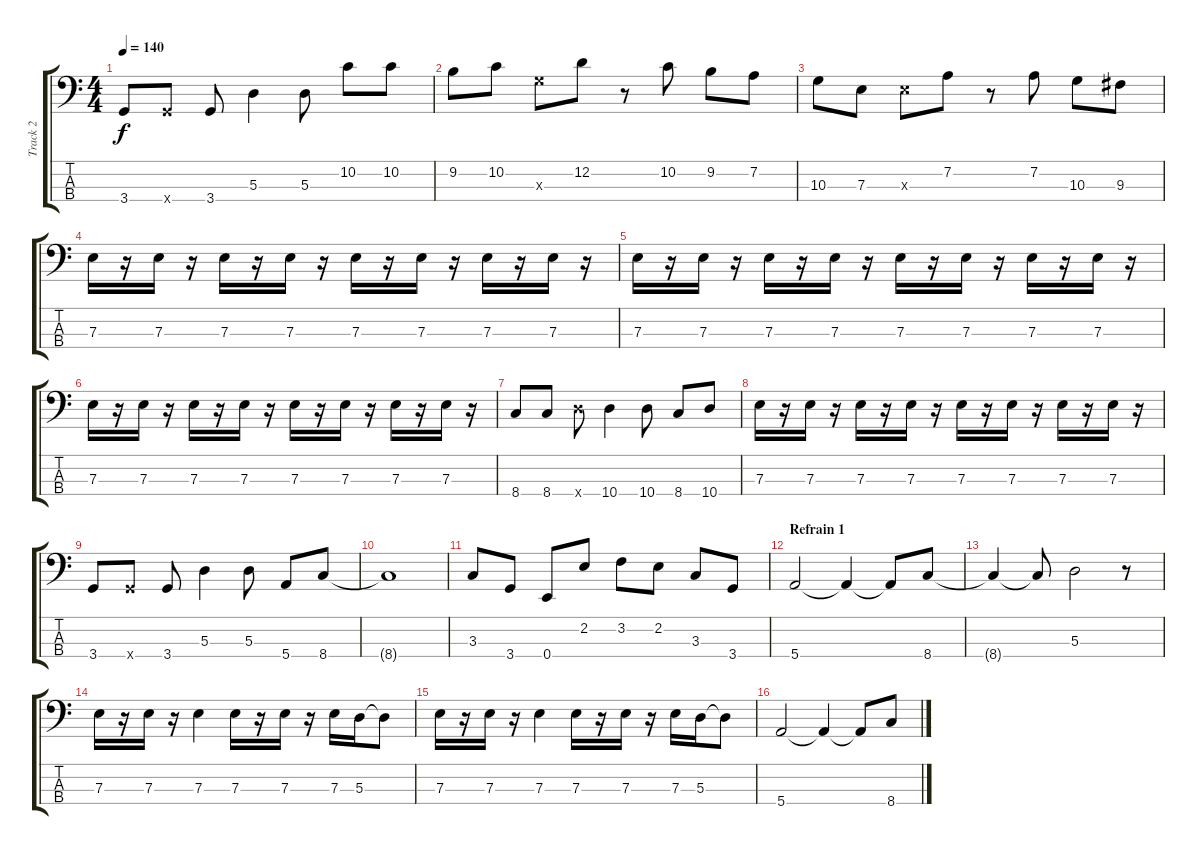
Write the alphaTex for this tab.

\track ("Track 2" "Track 2") {instrument electricbassfinger}
\staff {score tabs}
\tuning (G2 D2 A1 E1) {hide}
\ts (4 4)
\tempo 140
\clef f4
\ks c
3.4.8{dy f} 3.4{x}.8 3.4.8 5.3.4 5.3.8 10.2.8 10.2.8 |
9.2.8 10.2.8 10.3{x}.8 12.2.8 r.8 10.2.8 9.2.8 7.2.8 |
10.3.8 7.3.8 7.3{x}.8 7.2.8 r.8 7.2.8 10.3.8 9.3.8 |
7.3.16 r.16 7.3.16 r.16 7.3.16 r.16 7.3.16 r.16 7.3.16 r.16 7.3.16 r.16 7.3.16 r.16 7.3.16 r.16 |
7.3.16 r.16 7.3.16 r.16 7.3.16 r.16 7.3.16 r.16 7.3.16 r.16 7.3.16 r.16 7.3.16 r.16 7.3.16 r.16 |
7.3.16 r.16 7.3.16 r.16 7.3.16 r.16 7.3.16 r.16 7.3.16 r.16 7.3.16 r.16 7.3.16 r.16 7.3.16 r.16 |
8.4.8 8.4.8 10.4{x}.8 10.4.4 10.4.8 8.4.8 10.4.8 |
7.3.16 r.16 7.3.16 r.16 7.3.16 r.16 7.3.16 r.16 7.3.16 r.16 7.3.16 r.16 7.3.16 r.16 7.3.16 r.16 |
3.4.8 3.4{x}.8 3.4.8 5.3.4 5.3.8 5.4.8 8.4.8 |
8.4{t}.1 |
3.3.8 3.4.8 0.4.8 2.2.8 3.2.8 2.2.8 3.3.8 3.4.8 |
\section ("" "Refrain 1")
5.4.2 5.4{t}.4 5.4{t}.8 8.4.8 |
8.4{t}.4 8.4{t}.8 5.3.2 r.8 |
7.3.16 r.16 7.3.16 r.16 7.3.4 7.3.16 r.16 7.3.16 r.16 7.3.16 5.3.16 5.3{t}.8 |
7.3.16 r.16 7.3.16 r.16 7.3.4 7.3.16 r.16 7.3.16 r.16 7.3.16 5.3.16 5.3{t}.8 |
5.4.2 5.4{t}.4 5.4{t}.8 8.4.8
